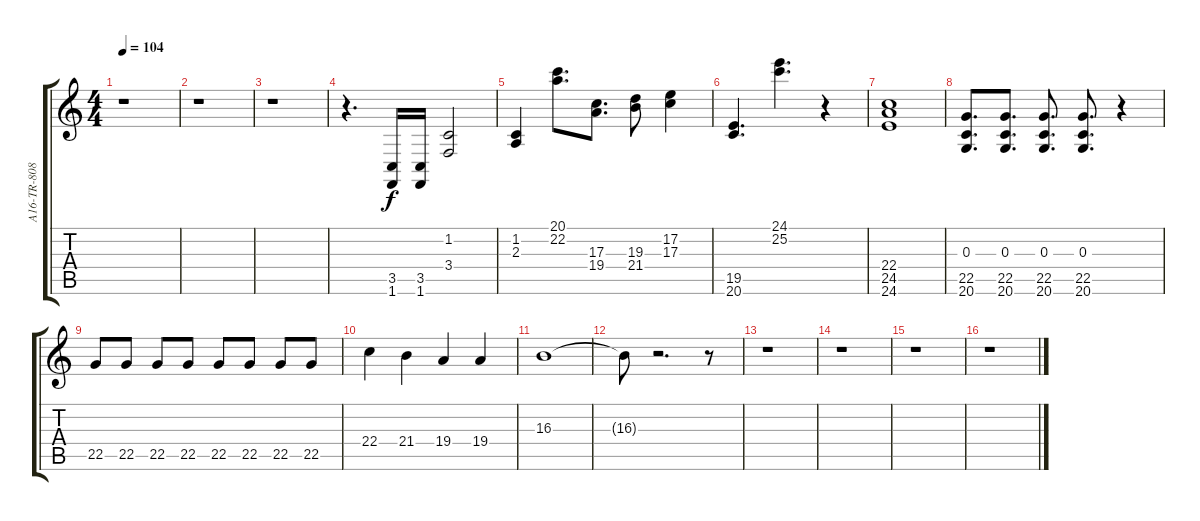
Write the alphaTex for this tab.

\track ("A16-TR-808/909  " "A16-TR-808") {instrument acousticgrandpiano}
\staff {score tabs}
\tuning (E4 B3 G3 D3 A2 E2) {hide}
\ts (4 4)
\tempo 104
\clef g2
\ks c
r.1{dy f} |
r.1 |
r.1 |
r.4{d} (3.5 1.6).16{volume 10 balance 0 instrument distortionguitar} (3.5 1.6).16 (1.2 3.4).2 |
(1.2 2.3).4 (20.1 22.2).8{d} (17.3 19.4).8{d} (19.3 21.4).8 (17.2 17.3).4 |
(19.5 20.6).4{d} (24.1 25.2).4{d} r.4 |
(22.4 24.5 24.6).1 |
(0.3 22.5 20.6).8{d} (0.3 22.5 20.6).8{d} (0.3 22.5 20.6).8{d} (0.3 22.5 20.6).8{d} r.4 |
22.5.8 22.5.8 22.5.8 22.5.8 22.5.8 22.5.8 22.5.8 22.5.8 |
22.4.4 21.4.4 19.4.4 19.4.4 |
16.3.1 |
16.3{t}.8 r.2{d} r.8 |
r.1 |
r.1 |
r.1 |
r.1
